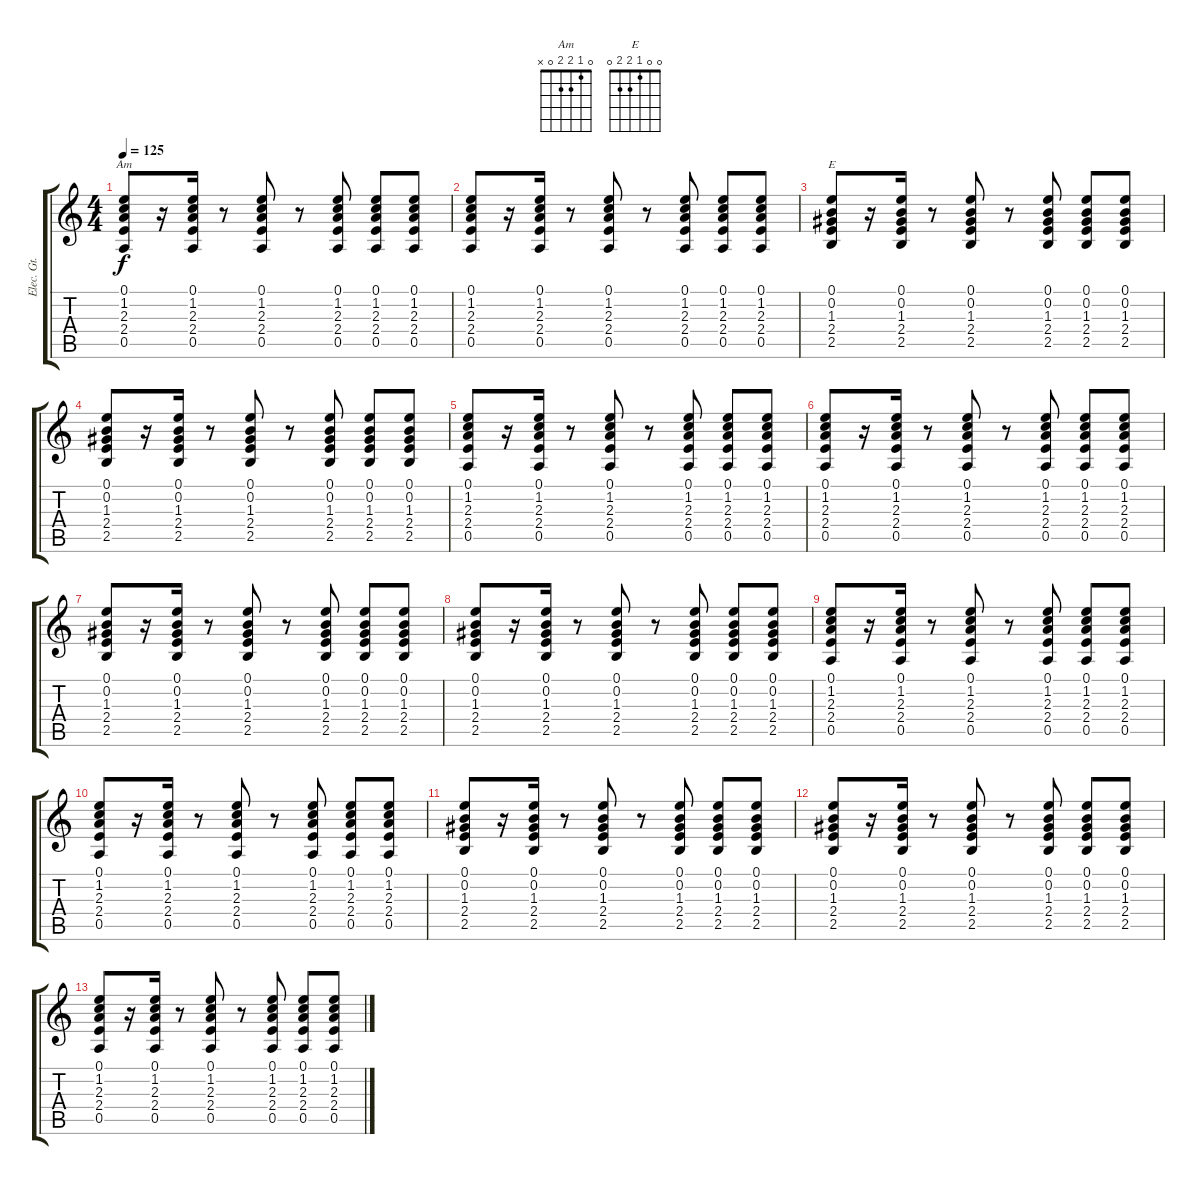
\track ("Elec. Gt." "Elec. Gt.") {instrument electricguitarclean}
\staff {score tabs}
\tuning (E4 B3 G3 D3 A2 E2) {hide}
\chord ("Am" 0 1 2 2 0 x)
\chord ("E" 0 0 1 2 2 0)
\ts (4 4)
\tempo 125
\clef g2
\ks c
(0.1 1.2 2.3 2.4 0.5).8{ch "Am" dy f} r.16 (0.1 1.2 2.3 2.4 0.5).16 r.8 (0.1 1.2 2.3 2.4 0.5).8 r.8 (0.1 1.2 2.3 2.4 0.5).8 (0.1 1.2 2.3 2.4 0.5).8 (0.1 1.2 2.3 2.4 0.5).8 |
(0.1 1.2 2.3 2.4 0.5).8 r.16 (0.1 1.2 2.3 2.4 0.5).16 r.8 (0.1 1.2 2.3 2.4 0.5).8 r.8 (0.1 1.2 2.3 2.4 0.5).8 (0.1 1.2 2.3 2.4 0.5).8 (0.1 1.2 2.3 2.4 0.5).8 |
(0.1 0.2 1.3 2.4 2.5).8{ch "E"} r.16 (0.1 0.2 1.3 2.4 2.5).16 r.8 (0.1 0.2 1.3 2.4 2.5).8 r.8 (0.1 0.2 1.3 2.4 2.5).8 (0.1 0.2 1.3 2.4 2.5).8 (0.1 0.2 1.3 2.4 2.5).8 |
(0.1 0.2 1.3 2.4 2.5).8 r.16 (0.1 0.2 1.3 2.4 2.5).16 r.8 (0.1 0.2 1.3 2.4 2.5).8 r.8 (0.1 0.2 1.3 2.4 2.5).8 (0.1 0.2 1.3 2.4 2.5).8 (0.1 0.2 1.3 2.4 2.5).8 |
(0.1 1.2 2.3 2.4 0.5).8 r.16 (0.1 1.2 2.3 2.4 0.5).16 r.8 (0.1 1.2 2.3 2.4 0.5).8 r.8 (0.1 1.2 2.3 2.4 0.5).8 (0.1 1.2 2.3 2.4 0.5).8 (0.1 1.2 2.3 2.4 0.5).8 |
(0.1 1.2 2.3 2.4 0.5).8 r.16 (0.1 1.2 2.3 2.4 0.5).16 r.8 (0.1 1.2 2.3 2.4 0.5).8 r.8 (0.1 1.2 2.3 2.4 0.5).8 (0.1 1.2 2.3 2.4 0.5).8 (0.1 1.2 2.3 2.4 0.5).8 |
(0.1 0.2 1.3 2.4 2.5).8 r.16 (0.1 0.2 1.3 2.4 2.5).16 r.8 (0.1 0.2 1.3 2.4 2.5).8 r.8 (0.1 0.2 1.3 2.4 2.5).8 (0.1 0.2 1.3 2.4 2.5).8 (0.1 0.2 1.3 2.4 2.5).8 |
(0.1 0.2 1.3 2.4 2.5).8 r.16 (0.1 0.2 1.3 2.4 2.5).16 r.8 (0.1 0.2 1.3 2.4 2.5).8 r.8 (0.1 0.2 1.3 2.4 2.5).8 (0.1 0.2 1.3 2.4 2.5).8 (0.1 0.2 1.3 2.4 2.5).8 |
(0.1 1.2 2.3 2.4 0.5).8 r.16 (0.1 1.2 2.3 2.4 0.5).16 r.8 (0.1 1.2 2.3 2.4 0.5).8 r.8 (0.1 1.2 2.3 2.4 0.5).8 (0.1 1.2 2.3 2.4 0.5).8 (0.1 1.2 2.3 2.4 0.5).8 |
(0.1 1.2 2.3 2.4 0.5).8 r.16 (0.1 1.2 2.3 2.4 0.5).16 r.8 (0.1 1.2 2.3 2.4 0.5).8 r.8 (0.1 1.2 2.3 2.4 0.5).8 (0.1 1.2 2.3 2.4 0.5).8 (0.1 1.2 2.3 2.4 0.5).8 |
(0.1 0.2 1.3 2.4 2.5).8 r.16 (0.1 0.2 1.3 2.4 2.5).16 r.8 (0.1 0.2 1.3 2.4 2.5).8 r.8 (0.1 0.2 1.3 2.4 2.5).8 (0.1 0.2 1.3 2.4 2.5).8 (0.1 0.2 1.3 2.4 2.5).8 |
(0.1 0.2 1.3 2.4 2.5).8 r.16 (0.1 0.2 1.3 2.4 2.5).16 r.8 (0.1 0.2 1.3 2.4 2.5).8 r.8 (0.1 0.2 1.3 2.4 2.5).8 (0.1 0.2 1.3 2.4 2.5).8 (0.1 0.2 1.3 2.4 2.5).8 |
(0.1 1.2 2.3 2.4 0.5).8 r.16 (0.1 1.2 2.3 2.4 0.5).16 r.8 (0.1 1.2 2.3 2.4 0.5).8 r.8 (0.1 1.2 2.3 2.4 0.5).8 (0.1 1.2 2.3 2.4 0.5).8 (0.1 1.2 2.3 2.4 0.5).8
